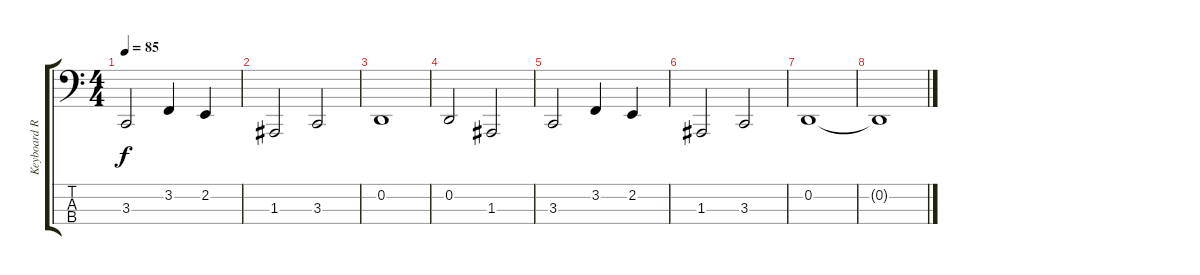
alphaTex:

\track ("Keyboard R" "Keyboard R") {instrument churchorgan}
\staff {score tabs}
\tuning (G2 D2 A1 E1) {hide}
\ts (4 4)
\tempo 85
\clef f4
\ks c
3.3.2{dy f} 3.2.4 2.2.4 |
1.3.2 3.3.2 |
0.2.1 |
0.2.2 1.3.2 |
3.3.2 3.2.4 2.2.4 |
1.3.2 3.3.2 |
0.2.1 |
0.2{t}.1
